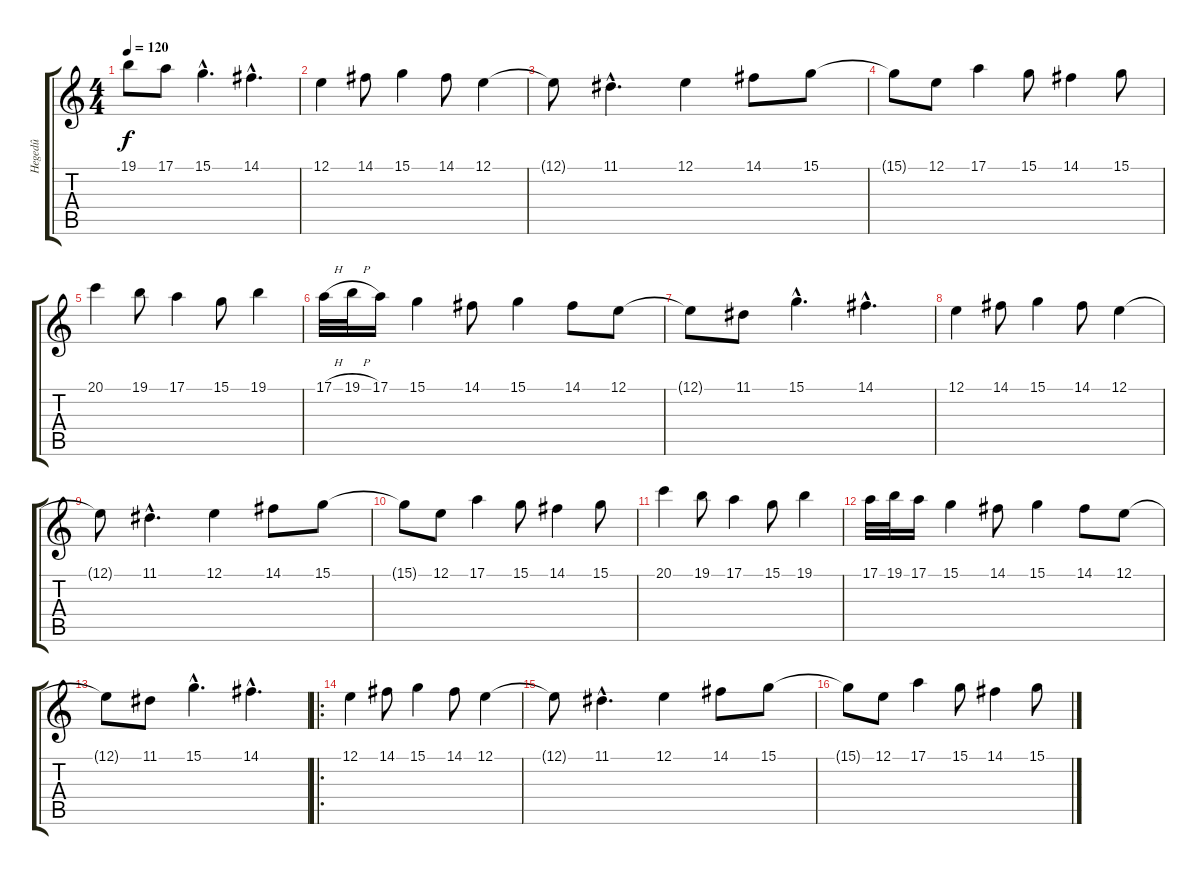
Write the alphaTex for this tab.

\track ("Hegedû" "Hegedû") {instrument violin}
\staff {score tabs}
\tuning (E4 B3 G3 D3 A2 E2) {hide}
\ts (4 4)
\tempo 120
\clef g2
\ks c
19.1{t}.8{dy f} 17.1.8 15.1{hac}.4{d} 14.1{hac}.4{d} |
12.1.4 14.1.8 15.1.4 14.1.8 12.1.4 |
12.1{t}.8 11.1{hac}.4{d} 12.1.4 14.1.8 15.1.8 |
15.1{t}.8 12.1.8 17.1.4 15.1.8 14.1.4 15.1.8 |
20.1.4 19.1.8 17.1.4 15.1.8 19.1.4 |
17.1{h}.32 19.1{h}.32 17.1.16 15.1.4 14.1.8 15.1.4 14.1.8 12.1.8 |
12.1{t}.8 11.1.8 15.1{hac}.4{d} 14.1{hac}.4{d} |
12.1.4 14.1.8 15.1.4 14.1.8 12.1.4 |
12.1{t}.8 11.1{hac}.4{d} 12.1.4 14.1.8 15.1.8 |
15.1{t}.8 12.1.8 17.1.4 15.1.8 14.1.4 15.1.8 |
20.1.4 19.1.8 17.1.4 15.1.8 19.1.4 |
17.1.32 19.1.32 17.1.16 15.1.4 14.1.8 15.1.4 14.1.8 12.1.8 |
12.1{t}.8 11.1.8 15.1{hac}.4{d} 14.1{hac}.4{d} |
\ro
12.1.4 14.1.8 15.1.4 14.1.8 12.1.4 |
12.1{t}.8 11.1{hac}.4{d} 12.1.4 14.1.8 15.1.8 |
15.1{t}.8 12.1.8 17.1.4 15.1.8 14.1.4 15.1.8
